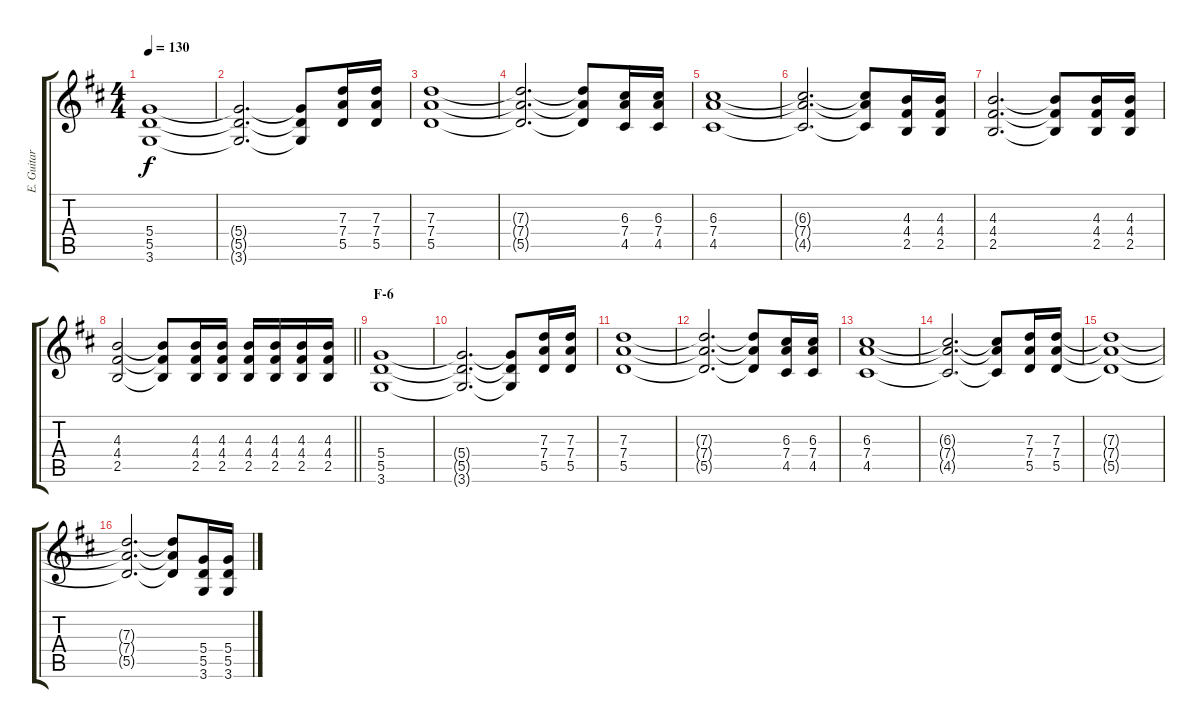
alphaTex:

\track ("E. Guitar III" "E. Guitar ") {instrument overdrivenguitar}
\staff {score tabs}
\tuning (E4 B3 G3 D3 A2 E2) {hide}
\ts (4 4)
\tempo 130
\clef g2
\ks d
(5.4 5.5 3.6).1{dy f} |
(5.4{t} 5.5{t} 3.6{t}).2{d} (5.4{t} 5.5{t} 3.6{t}).8 (7.3 7.4 5.5).16 (7.3 7.4 5.5).16 |
(7.3 7.4 5.5).1 |
(7.3{t} 7.4{t} 5.5{t}).2{d} (7.3{t} 7.4{t} 5.5{t}).8 (6.3 7.4 4.5).16 (6.3 7.4 4.5).16 |
(6.3 7.4 4.5).1 |
(6.3{t} 7.4{t} 4.5{t}).2{d} (6.3{t} 7.4{t} 4.5{t}).8 (4.3 4.4 2.5).16 (4.3 4.4 2.5).16 |
(4.3 4.4 2.5).2{d} (4.3{t} 4.4{t} 2.5{t}).8 (4.3 4.4 2.5).16 (4.3 4.4 2.5).16 |
\barLineRight lightlight
(4.3 4.4 2.5).2 (4.3{t} 4.4{t} 2.5{t}).8 (4.3 4.4 2.5).16 (4.3 4.4 2.5).16 (4.3 4.4 2.5).16 (4.3 4.4 2.5).16 (4.3 4.4 2.5).16 (4.3 4.4 2.5).16 |
\section ("" "F-6")
(5.4 5.5 3.6).1 |
(5.4{t} 5.5{t} 3.6{t}).2{d} (5.4{t} 5.5{t} 3.6{t}).8 (7.3 7.4 5.5).16 (7.3 7.4 5.5).16 |
(7.3 7.4 5.5).1 |
(7.3{t} 7.4{t} 5.5{t}).2{d} (7.3{t} 7.4{t} 5.5{t}).8 (6.3 7.4 4.5).16 (6.3 7.4 4.5).16 |
(6.3 7.4 4.5).1 |
(6.3{t} 7.4{t} 4.5{t}).2{d} (6.3{t} 7.4{t} 4.5{t}).8 (7.3 7.4 5.5).16 (7.3 7.4 5.5).16 |
(7.3{t} 7.4{t} 5.5{t}).1 |
(7.3{t} 7.4{t} 5.5{t}).2{d} (7.3{t} 7.4{t} 5.5{t}).8 (5.4 5.5 3.6).16 (5.4 5.5 3.6).16
